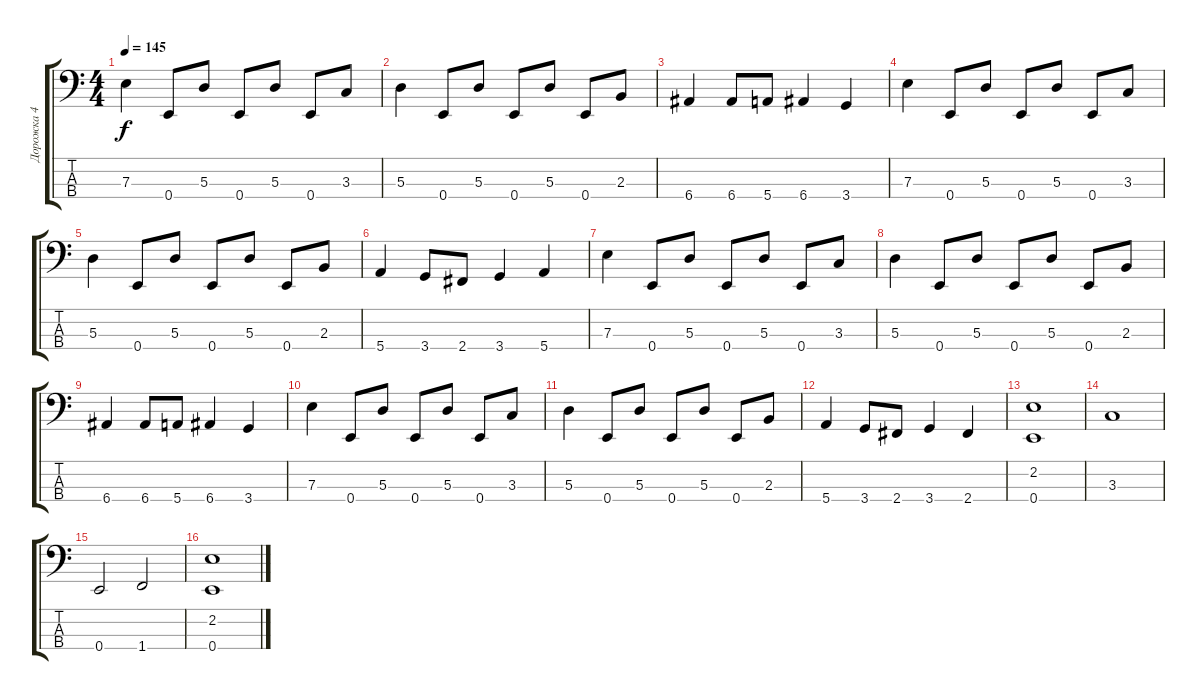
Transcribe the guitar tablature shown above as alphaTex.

\track ("Дорожка 4" "Дорожка 4") {instrument electricbassfinger}
\staff {score tabs}
\tuning (G2 D2 A1 E1) {hide}
\ts (4 4)
\tempo 145
\clef f4
\ks c
7.3.4{dy f} 0.4.8 5.3.8 0.4.8 5.3.8 0.4.8 3.3.8 |
5.3.4 0.4.8 5.3.8 0.4.8 5.3.8 0.4.8 2.3.8 |
6.4.4 6.4.8 5.4.8 6.4.4 3.4.4 |
7.3.4 0.4.8 5.3.8 0.4.8 5.3.8 0.4.8 3.3.8 |
5.3.4 0.4.8 5.3.8 0.4.8 5.3.8 0.4.8 2.3.8 |
5.4.4 3.4.8 2.4.8 3.4.4 5.4.4 |
7.3.4 0.4.8 5.3.8 0.4.8 5.3.8 0.4.8 3.3.8 |
5.3.4 0.4.8 5.3.8 0.4.8 5.3.8 0.4.8 2.3.8 |
6.4.4 6.4.8 5.4.8 6.4.4 3.4.4 |
7.3.4 0.4.8 5.3.8 0.4.8 5.3.8 0.4.8 3.3.8 |
5.3.4 0.4.8 5.3.8 0.4.8 5.3.8 0.4.8 2.3.8 |
5.4.4 3.4.8 2.4.8 3.4.4 2.4.4 |
(2.2 0.4).1 |
3.3.1 |
0.4.2 1.4.2 |
(2.2 0.4).1
